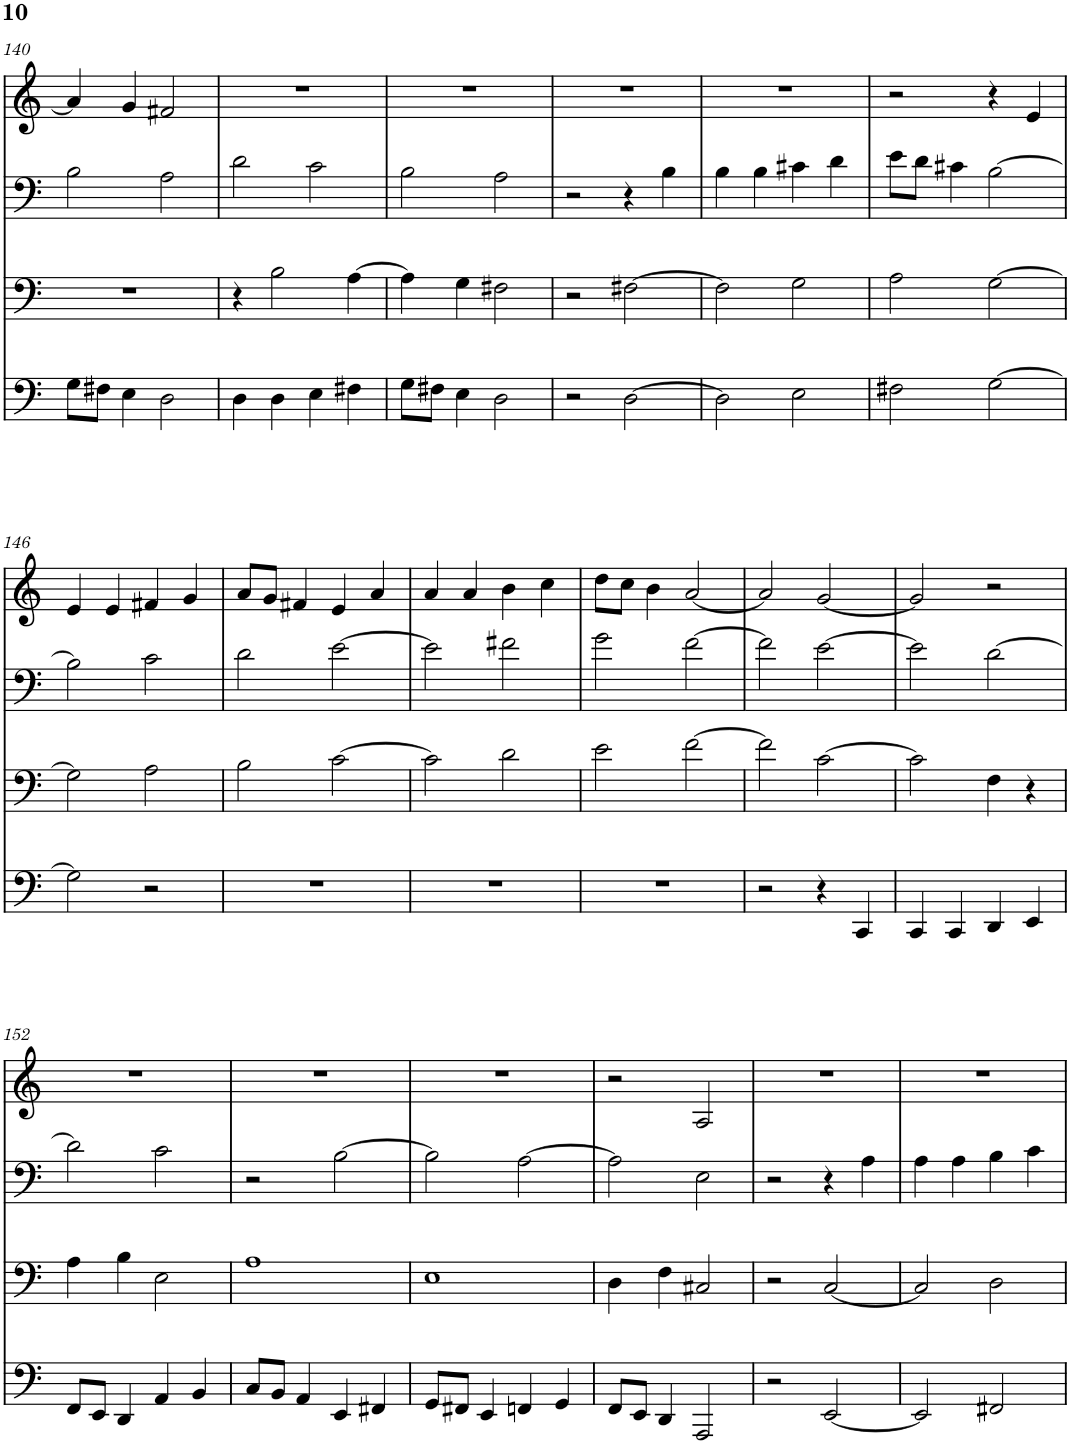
**kern	**kern	**kern	**kern
*part1	*part1	*part1	*part1
*staff4	*staff3	*staff2	*staff1
*I"Piano	*	*	*
*I'Pno.	*	*	*
!!LO:PB:g=z
*clefF4	*clefF4	*clefF4	*clefG2
*k[]	*k[]	*k[]	*k[]
*M4/4	*M4/4	*M4/4	*M4/4
=140	=140	=140	=140
8G\L	1r	2B\	4a/]
8F#X\J	.	.	.
4E\	.	.	4g/
2D\	.	2A\	2f#X/
=141	=141	=141	=141
4D\	4r	2d\	1r
4D\	2B\	.	.
4E\	.	2c\	.
4F#X\	[4A\	.	.
=142	=142	=142	=142
8G\L	4A\]	2B\	1r
8F#X\J	.	.	.
4E\	4G\	.	.
2D\	2F#X\	2A\	.
=143	=143	=143	=143
2r	2r	2r	1r
[2D\	[2F#X\	4r	.
.	.	4B\	.
=144	=144	=144	=144
2D\]	2F#\]	4B\	1r
.	.	4B\	.
2E\	2G\	4c#X\	.
.	.	4d\	.
=145	=145	=145	=145
2F#X\	2A\	8e\L	2r
.	.	8d\J	.
.	.	4c#X\	.
[2G\	[2G\	[2B\	4r
.	.	.	4e/
!!LO:LB:g=z
=146	=146	=146	=146
2G\]	2G\]	2B\]	4e/
.	.	.	4e/
2r	2A\	2c\	4f#X/
.	.	.	4g/
=147	=147	=147	=147
1r	2B\	2d\	8a/L
.	.	.	8g/J
.	.	.	4f#X/
.	[2c\	[2e\	4e/
.	.	.	4a/
=148	=148	=148	=148
1r	2c\]	2e\]	4a/
.	.	.	4a/
.	2d\	2f#X\	4b\
.	.	.	4cc\
=149	=149	=149	=149
1r	2e\	2g\	8dd\L
.	.	.	8cc\J
.	.	.	4b\
.	[2f\	[2f\	[2a/
=150	=150	=150	=150
2r	2f\]	2f\]	2a/]
4r	[2c\	[2e\	[2g/
4CC/	.	.	.
=151	=151	=151	=151
4CC/	2c\]	2e\]	2g/]
4CC/	.	.	.
4DD/	4F\	[2d\	2r
4EE/	4r	.	.
!!LO:LB:g=z
=152	=152	=152	=152
8FF/L	4A\	2d\]	1r
8EE/J	.	.	.
4DD/	4B\	.	.
4AA/	2E\	2c\	.
4BB/	.	.	.
=153	=153	=153	=153
8C/L	1A	2r	1r
8BB/J	.	.	.
4AA/	.	.	.
4EE/	.	[2B\	.
4FF#X/	.	.	.
=154	=154	=154	=154
8GG/L	1E	2B\]	1r
8FF#X/J	.	.	.
4EE/	.	.	.
4FFn/	.	[2A\	.
4GG/	.	.	.
=155	=155	=155	=155
8FF/L	4D\	2A\]	2r
8EE/J	.	.	.
4DD/	4F\	.	.
2AAA/	2C#X/	2E\	2A/
=156	=156	=156	=156
2r	2r	2r	1r
[2EE/	[2C/	4r	.
.	.	4A\	.
=157	=157	=157	=157
2EE/]	2C/]	4A\	1r
.	.	4A\	.
2FF#X/	2D\	4B\	.
.	.	4c\	.
=	=	=	=
*-	*-	*-	*-
